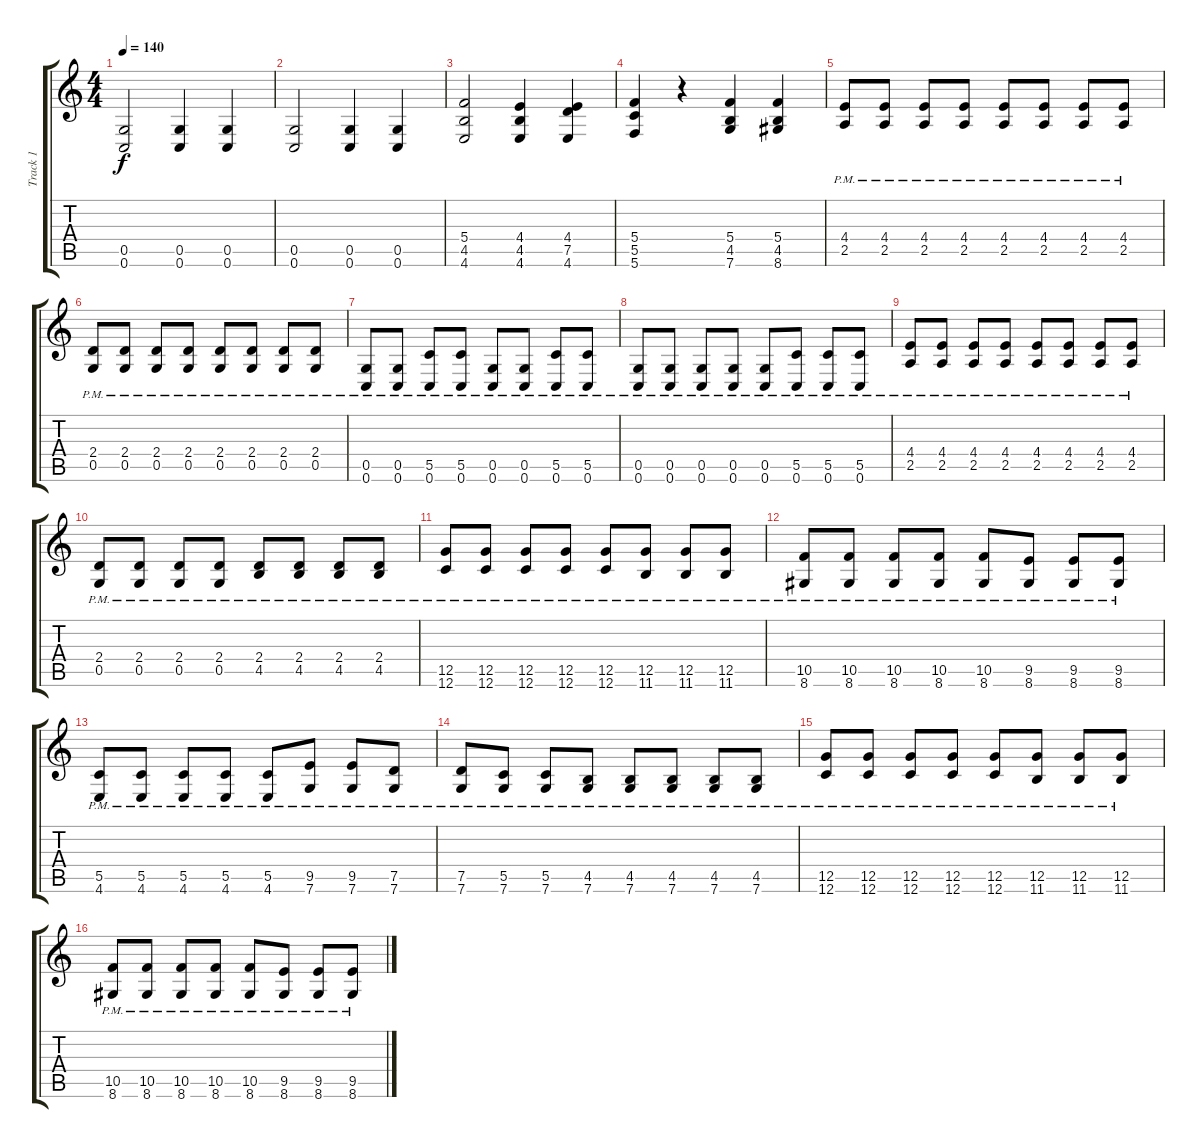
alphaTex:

\track ("Track 1" "Track 1") {instrument overdrivenguitar}
\staff {score tabs}
\tuning (D4 A3 F3 C3 G2 C2) {hide}
\ts (4 4)
\tempo 140
\clef g2
\ks c
(0.5 0.6).2{dy f} (0.5 0.6).4 (0.5 0.6).4 |
(0.5 0.6).2 (0.5 0.6).4 (0.5 0.6).4 |
(5.4 4.5 4.6).2 (4.4 4.5 4.6).4 (4.4 7.5 4.6).4 |
(5.4 5.5 5.6).4 r.4 (5.4 4.5 7.6).4 (5.4 4.5 8.6).4 |
(4.4{pm} 2.5{pm}).8 (4.4{pm} 2.5{pm}).8 (4.4{pm} 2.5{pm}).8 (4.4{pm} 2.5{pm}).8 (4.4{pm} 2.5{pm}).8 (4.4{pm} 2.5{pm}).8 (4.4{pm} 2.5{pm}).8 (4.4{pm} 2.5{pm}).8 |
(2.4{pm} 0.5{pm}).8 (2.4{pm} 0.5{pm}).8 (2.4{pm} 0.5{pm}).8 (2.4{pm} 0.5{pm}).8 (2.4{pm} 0.5{pm}).8 (2.4{pm} 0.5{pm}).8 (2.4{pm} 0.5{pm}).8 (2.4{pm} 0.5{pm}).8 |
(0.5{pm} 0.6{pm}).8 (0.5{pm} 0.6{pm}).8 (5.5{pm} 0.6{pm}).8 (5.5{pm} 0.6{pm}).8 (0.5{pm} 0.6{pm}).8 (0.5{pm} 0.6{pm}).8 (5.5{pm} 0.6{pm}).8 (5.5{pm} 0.6{pm}).8 |
(0.5{pm} 0.6{pm}).8 (0.5{pm} 0.6{pm}).8 (0.5{pm} 0.6{pm}).8 (0.5{pm} 0.6{pm}).8 (0.5{pm} 0.6{pm}).8 (5.5{pm} 0.6{pm}).8 (5.5{pm} 0.6{pm}).8 (5.5{pm} 0.6{pm}).8 |
(4.4{pm} 2.5{pm}).8 (4.4{pm} 2.5{pm}).8 (4.4{pm} 2.5{pm}).8 (4.4{pm} 2.5{pm}).8 (4.4{pm} 2.5{pm}).8 (4.4{pm} 2.5{pm}).8 (4.4{pm} 2.5{pm}).8 (4.4{pm} 2.5{pm}).8 |
(2.4{pm} 0.5{pm}).8 (2.4{pm} 0.5{pm}).8 (2.4{pm} 0.5{pm}).8 (2.4{pm} 0.5{pm}).8 (2.4{pm} 4.5{pm}).8 (2.4{pm} 4.5{pm}).8 (2.4{pm} 4.5{pm}).8 (2.4{pm} 4.5{pm}).8 |
(12.5{pm} 12.6{pm}).8 (12.5{pm} 12.6{pm}).8 (12.5{pm} 12.6{pm}).8 (12.5{pm} 12.6{pm}).8 (12.5{pm} 12.6{pm}).8 (12.5{pm} 11.6{pm}).8 (12.5{pm} 11.6{pm}).8 (12.5{pm} 11.6{pm}).8 |
(10.5{pm} 8.6{pm}).8 (10.5{pm} 8.6{pm}).8 (10.5{pm} 8.6{pm}).8 (10.5{pm} 8.6{pm}).8 (10.5{pm} 8.6{pm}).8 (9.5{pm} 8.6{pm}).8 (9.5{pm} 8.6{pm}).8 (9.5{pm} 8.6{pm}).8 |
(5.5{pm} 4.6{pm}).8 (5.5{pm} 4.6{pm}).8 (5.5{pm} 4.6{pm}).8 (5.5{pm} 4.6{pm}).8 (5.5{pm} 4.6{pm}).8 (9.5{pm} 7.6{pm}).8 (9.5{pm} 7.6{pm}).8 (7.5{pm} 7.6{pm}).8 |
(7.5{pm} 7.6{pm}).8 (5.5{pm} 7.6{pm}).8 (5.5{pm} 7.6{pm}).8 (4.5{pm} 7.6{pm}).8 (4.5{pm} 7.6{pm}).8 (4.5{pm} 7.6{pm}).8 (4.5{pm} 7.6{pm}).8 (4.5{pm} 7.6{pm}).8 |
(12.5{pm} 12.6{pm}).8 (12.5{pm} 12.6{pm}).8 (12.5{pm} 12.6{pm}).8 (12.5{pm} 12.6{pm}).8 (12.5{pm} 12.6{pm}).8 (12.5{pm} 11.6{pm}).8 (12.5{pm} 11.6{pm}).8 (12.5{pm} 11.6{pm}).8 |
(10.5{pm} 8.6{pm}).8 (10.5{pm} 8.6{pm}).8 (10.5{pm} 8.6{pm}).8 (10.5{pm} 8.6{pm}).8 (10.5{pm} 8.6{pm}).8 (9.5{pm} 8.6{pm}).8 (9.5{pm} 8.6{pm}).8 (9.5{pm} 8.6{pm}).8
